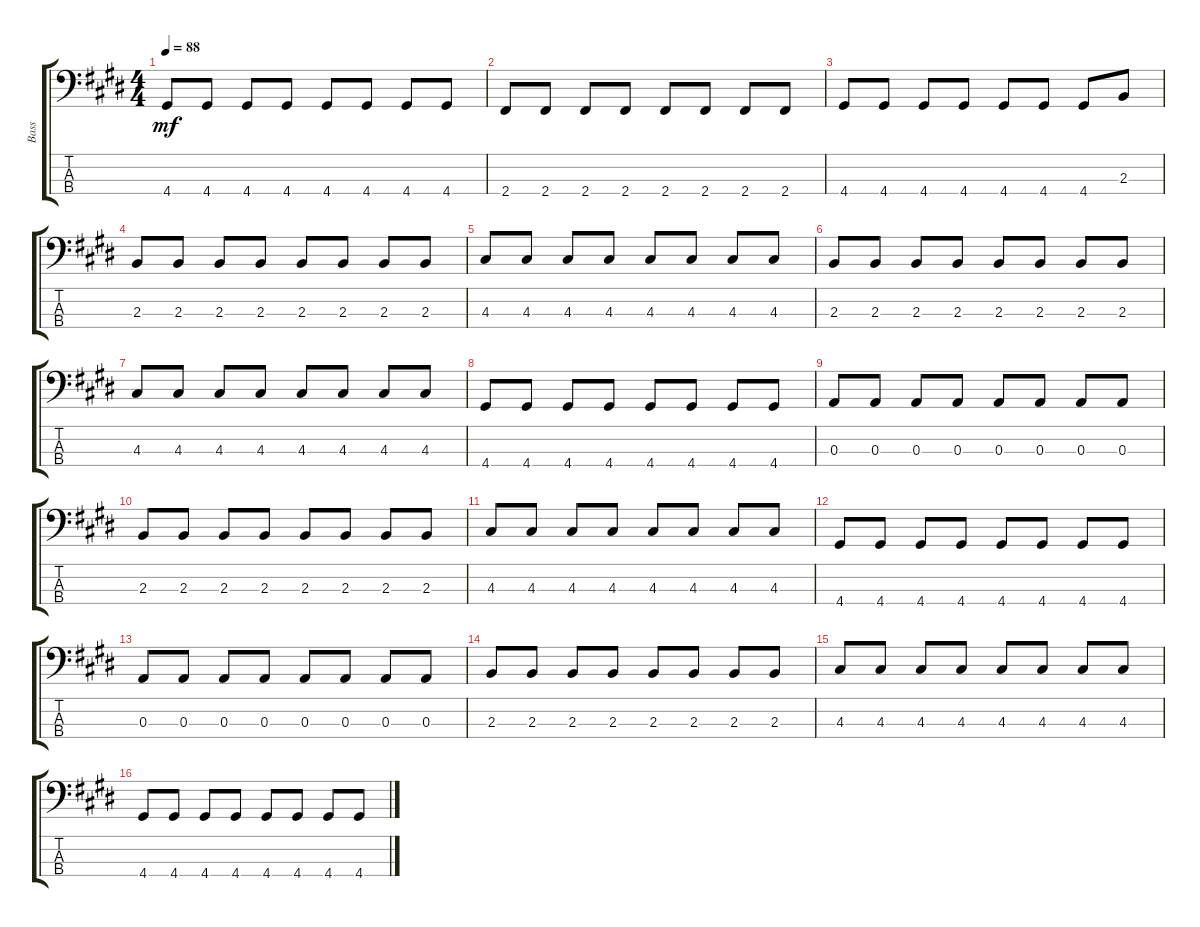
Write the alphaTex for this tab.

\track ("Bass" "Bass") {instrument electricbassfinger}
\staff {score tabs}
\tuning (G2 D2 A1 E1) {hide}
\ts (4 4)
\tempo 88
\clef f4
\ks e
4.4.8{dy mf} 4.4.8 4.4.8 4.4.8 4.4.8 4.4.8 4.4.8 4.4.8 |
2.4.8 2.4.8 2.4.8 2.4.8 2.4.8 2.4.8 2.4.8 2.4.8 |
4.4.8 4.4.8 4.4.8 4.4.8 4.4.8 4.4.8 4.4.8 2.3.8 |
2.3.8 2.3.8 2.3.8 2.3.8 2.3.8 2.3.8 2.3.8 2.3.8 |
4.3.8 4.3.8 4.3.8 4.3.8 4.3.8 4.3.8 4.3.8 4.3.8 |
2.3.8 2.3.8 2.3.8 2.3.8 2.3.8 2.3.8 2.3.8 2.3.8 |
4.3.8 4.3.8 4.3.8 4.3.8 4.3.8 4.3.8 4.3.8 4.3.8 |
4.4.8 4.4.8 4.4.8 4.4.8 4.4.8 4.4.8 4.4.8 4.4.8 |
0.3.8 0.3.8 0.3.8 0.3.8 0.3.8 0.3.8 0.3.8 0.3.8 |
2.3.8 2.3.8 2.3.8 2.3.8 2.3.8 2.3.8 2.3.8 2.3.8 |
4.3.8 4.3.8 4.3.8 4.3.8 4.3.8 4.3.8 4.3.8 4.3.8 |
4.4.8 4.4.8 4.4.8 4.4.8 4.4.8 4.4.8 4.4.8 4.4.8 |
0.3.8 0.3.8 0.3.8 0.3.8 0.3.8 0.3.8 0.3.8 0.3.8 |
2.3.8 2.3.8 2.3.8 2.3.8 2.3.8 2.3.8 2.3.8 2.3.8 |
4.3.8 4.3.8 4.3.8 4.3.8 4.3.8 4.3.8 4.3.8 4.3.8 |
4.4.8 4.4.8 4.4.8 4.4.8 4.4.8 4.4.8 4.4.8 4.4.8
